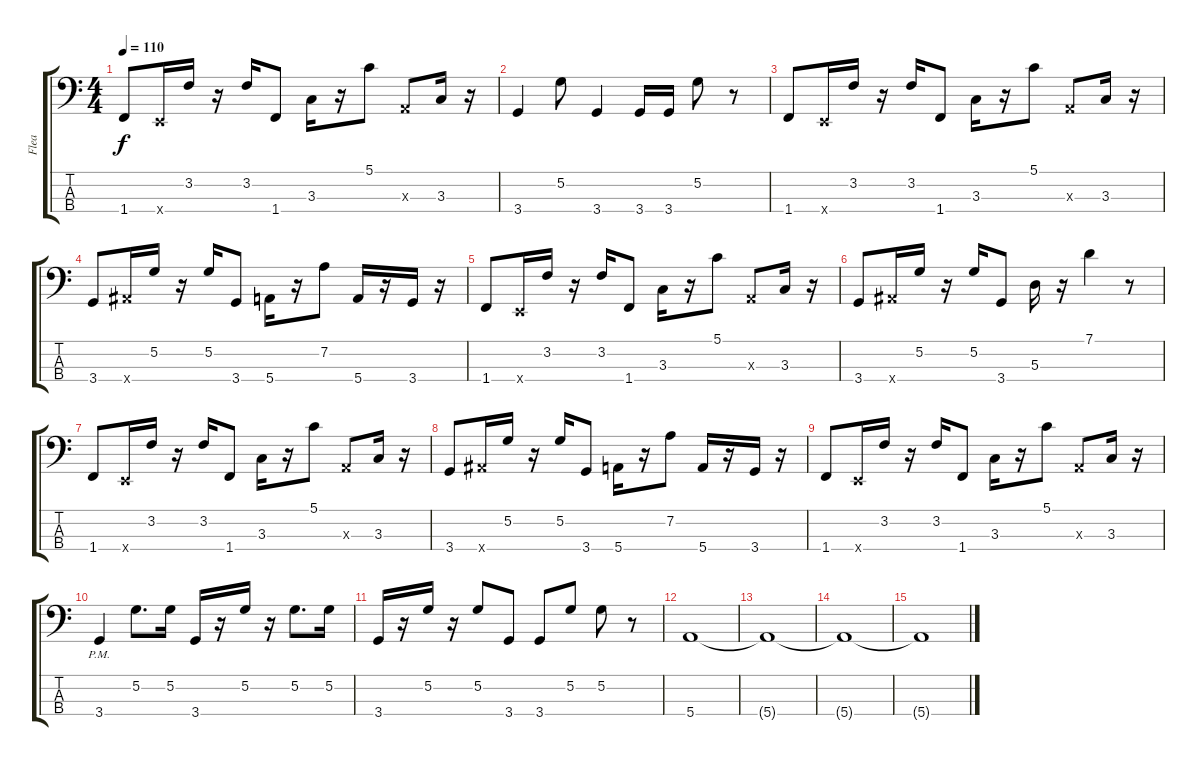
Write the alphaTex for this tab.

\track ("Flea" "Flea") {instrument electricbassfinger}
\staff {score tabs}
\tuning (G2 D2 A1 E1) {hide}
\ts (4 4)
\tempo 110
\clef f4
\ks c
1.4.8{dy f} 0.4{x}.16 3.2.16 r.16 3.2.16 1.4.8 3.3.16 r.16 5.1.8 0.3{x}.8 3.3.16 r.16 |
3.4.4 5.2.8 3.4.4 3.4.16 3.4.16 5.2.8 r.8 |
1.4.8 0.4{x}.16 3.2.16 r.16 3.2.16 1.4.8 3.3.16 r.16 5.1.8 0.3{x}.8 3.3.16 r.16 |
3.4.8 6.4{x}.16 5.2.16 r.16 5.2.16 3.4.8 5.4.16 r.16 7.2.8 5.4.16 r.16 3.4.16 r.16 |
1.4.8 0.4{x}.16 3.2.16 r.16 3.2.16 1.4.8 3.3.16 r.16 5.1.8 0.3{x}.8 3.3.16 r.16 |
3.4.8 6.4{x}.16 5.2.16 r.16 5.2.16 3.4.8 5.3.16 r.16 7.1.4 r.8 |
1.4.8 0.4{x}.16 3.2.16 r.16 3.2.16 1.4.8 3.3.16 r.16 5.1.8 0.3{x}.8 3.3.16 r.16 |
3.4.8 6.4{x}.16 5.2.16 r.16 5.2.16 3.4.8 5.4.16 r.16 7.2.8 5.4.16 r.16 3.4.16 r.16 |
1.4.8 0.4{x}.16 3.2.16 r.16 3.2.16 1.4.8 3.3.16 r.16 5.1.8 0.3{x}.8 3.3.16 r.16 |
3.4{pm}.4 5.2.8{d} 5.2.16 3.4.16 r.16 5.2.16 r.16 5.2.8{d} 5.2.16 |
3.4.16 r.16 5.2.16 r.16 5.2.8 3.4.8 3.4.8 5.2.8 5.2.8 r.8 |
5.4.1{volume 0 instrument electricbassfinger} |
5.4{t}.1 |
5.4{t}.1 |
5.4{t}.1
